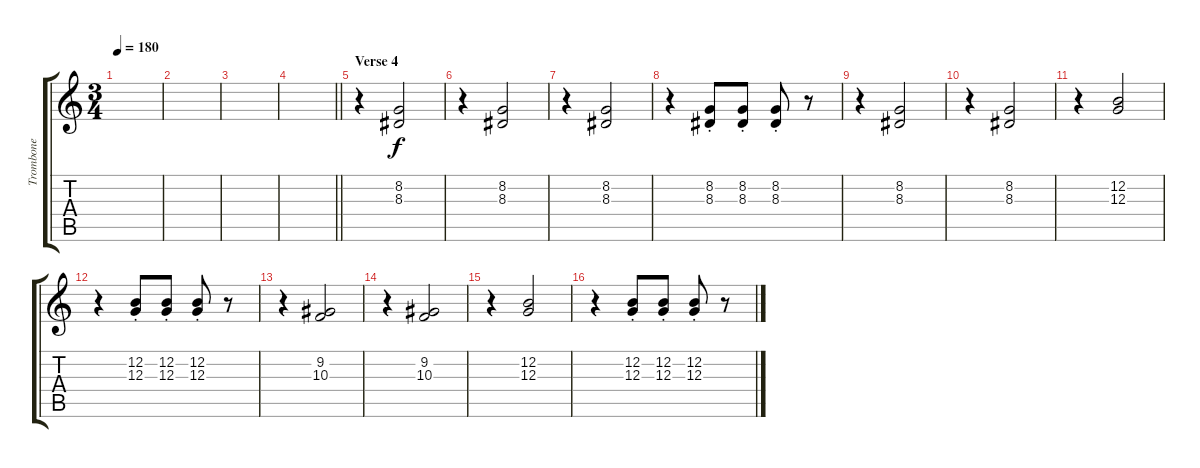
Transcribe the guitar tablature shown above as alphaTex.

\track ("Trombone" "Trombone") {instrument trombone}
\staff {score tabs}
\tuning (E4 B3 G3 D3 A2 E2) {hide}
\ts (3 4)
\tempo 180
\clef g2
\ks c
|
|
|
\barLineRight lightlight
|
\section ("" "Verse 4")
r.4 (8.2 8.3).2{volume 12} |
r.4 (8.2 8.3).2 |
r.4 (8.2 8.3).2 |
r.4 (8.2 8.3{st}).8 (8.2 8.3{st}).8 (8.2 8.3{st}).8 r.8 |
r.4 (8.2 8.3).2 |
r.4 (8.2 8.3).2 |
r.4 (12.2 12.3).2 |
r.4 (12.2 12.3{st}).8 (12.2 12.3{st}).8 (12.2 12.3{st}).8 r.8 |
r.4 (9.2 10.3).2 |
r.4 (9.2 10.3).2 |
r.4 (12.2 12.3).2 |
r.4 (12.2 12.3{st}).8 (12.2 12.3{st}).8 (12.2 12.3{st}).8 r.8
